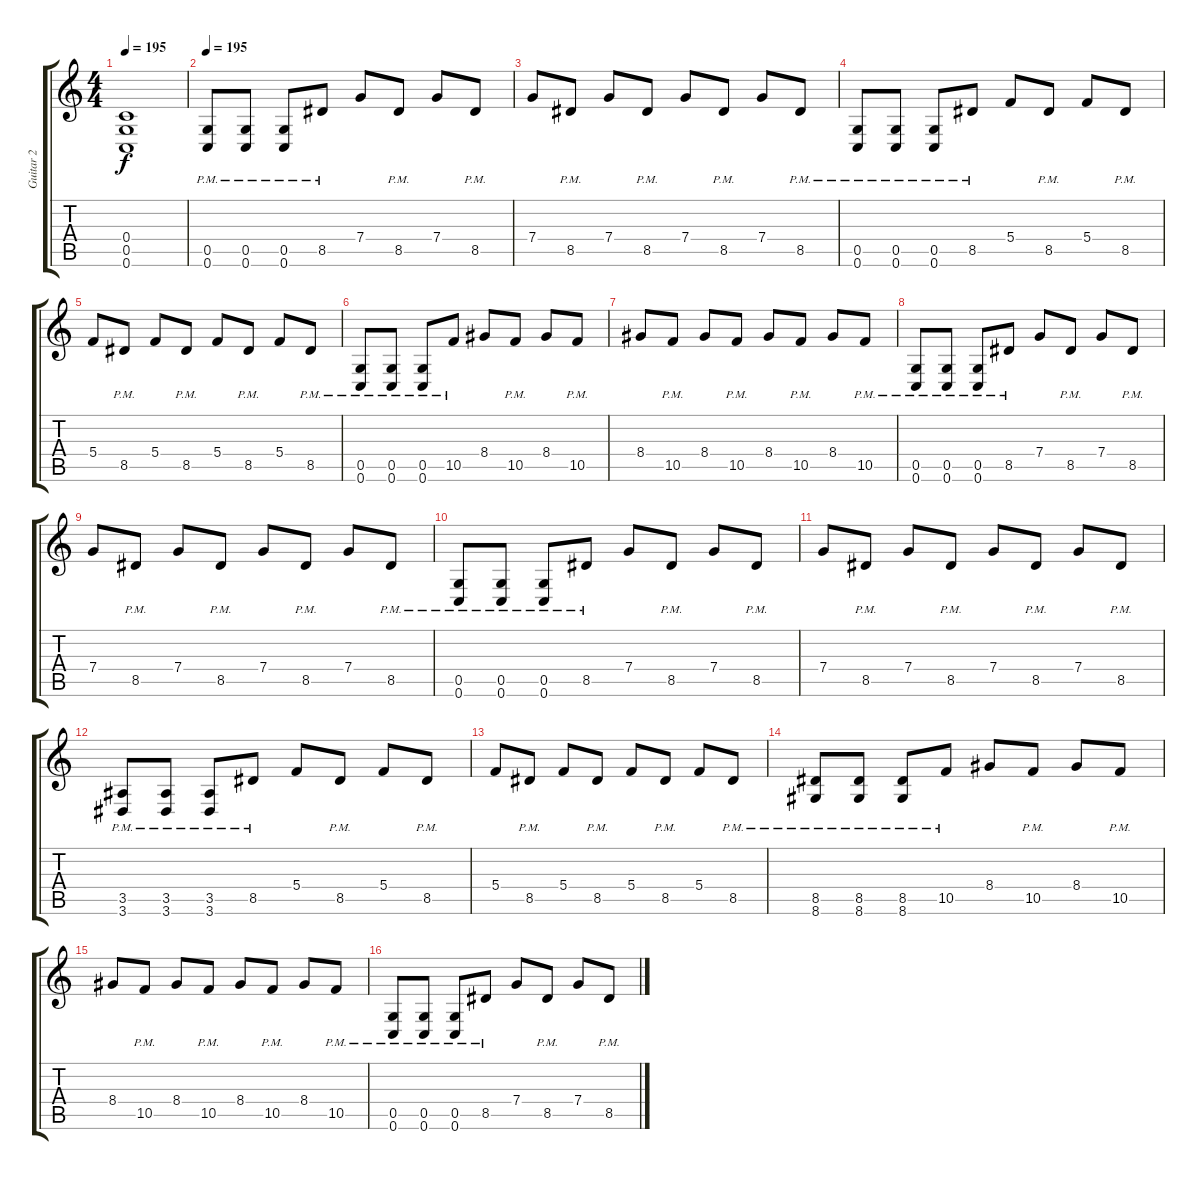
\track ("Guitar 2" "Guitar 2") {instrument distortionguitar}
\staff {score tabs}
\tuning (D4 A3 F3 C3 G2 C2) {hide}
\ts (4 4)
\tempo 195
\clef g2
\ks c
(0.4 0.5 0.6).1{dy f} |
\tempo 195
(0.5{pm} 0.6{pm}).8{balance 5} (0.5{pm} 0.6{pm}).8 (0.5{pm} 0.6{pm}).8 8.5{pm}.8 7.4.8 8.5{pm}.8 7.4.8 8.5{pm}.8 |
7.4.8 8.5{pm}.8 7.4.8 8.5{pm}.8 7.4.8 8.5{pm}.8 7.4.8 8.5{pm}.8 |
(0.5{pm} 0.6{pm}).8 (0.5{pm} 0.6{pm}).8 (0.5{pm} 0.6{pm}).8 8.5{pm}.8 5.4.8 8.5{pm}.8 5.4.8 8.5{pm}.8 |
5.4.8 8.5{pm}.8 5.4.8 8.5{pm}.8 5.4.8 8.5{pm}.8 5.4.8 8.5{pm}.8 |
(0.5{pm} 0.6{pm}).8 (0.5{pm} 0.6{pm}).8 (0.5{pm} 0.6{pm}).8 10.5{pm}.8 8.4.8 10.5{pm}.8 8.4.8 10.5{pm}.8 |
8.4.8 10.5{pm}.8 8.4.8 10.5{pm}.8 8.4.8 10.5{pm}.8 8.4.8 10.5{pm}.8 |
(0.5{pm} 0.6{pm}).8 (0.5{pm} 0.6{pm}).8 (0.5{pm} 0.6{pm}).8 8.5{pm}.8 7.4.8 8.5{pm}.8 7.4.8 8.5{pm}.8 |
7.4.8 8.5{pm}.8 7.4.8 8.5{pm}.8 7.4.8 8.5{pm}.8 7.4.8 8.5{pm}.8 |
(0.5{pm} 0.6{pm}).8 (0.5{pm} 0.6{pm}).8 (0.5{pm} 0.6{pm}).8 8.5{pm}.8 7.4.8 8.5{pm}.8 7.4.8 8.5{pm}.8 |
7.4.8 8.5{pm}.8 7.4.8 8.5{pm}.8 7.4.8 8.5{pm}.8 7.4.8 8.5{pm}.8 |
(3.5{pm} 3.6{pm}).8 (3.5{pm} 3.6{pm}).8 (3.5{pm} 3.6{pm}).8 8.5{pm}.8 5.4.8 8.5{pm}.8 5.4.8 8.5{pm}.8 |
5.4.8 8.5{pm}.8 5.4.8 8.5{pm}.8 5.4.8 8.5{pm}.8 5.4.8 8.5{pm}.8 |
(8.5{pm} 8.6{pm}).8 (8.5{pm} 8.6{pm}).8 (8.5{pm} 8.6{pm}).8 10.5{pm}.8 8.4.8 10.5{pm}.8 8.4.8 10.5{pm}.8 |
8.4.8 10.5{pm}.8 8.4.8 10.5{pm}.8 8.4.8 10.5{pm}.8 8.4.8 10.5{pm}.8 |
(0.5{pm} 0.6{pm}).8 (0.5{pm} 0.6{pm}).8 (0.5{pm} 0.6{pm}).8 8.5{pm}.8 7.4.8 8.5{pm}.8 7.4.8 8.5{pm}.8
